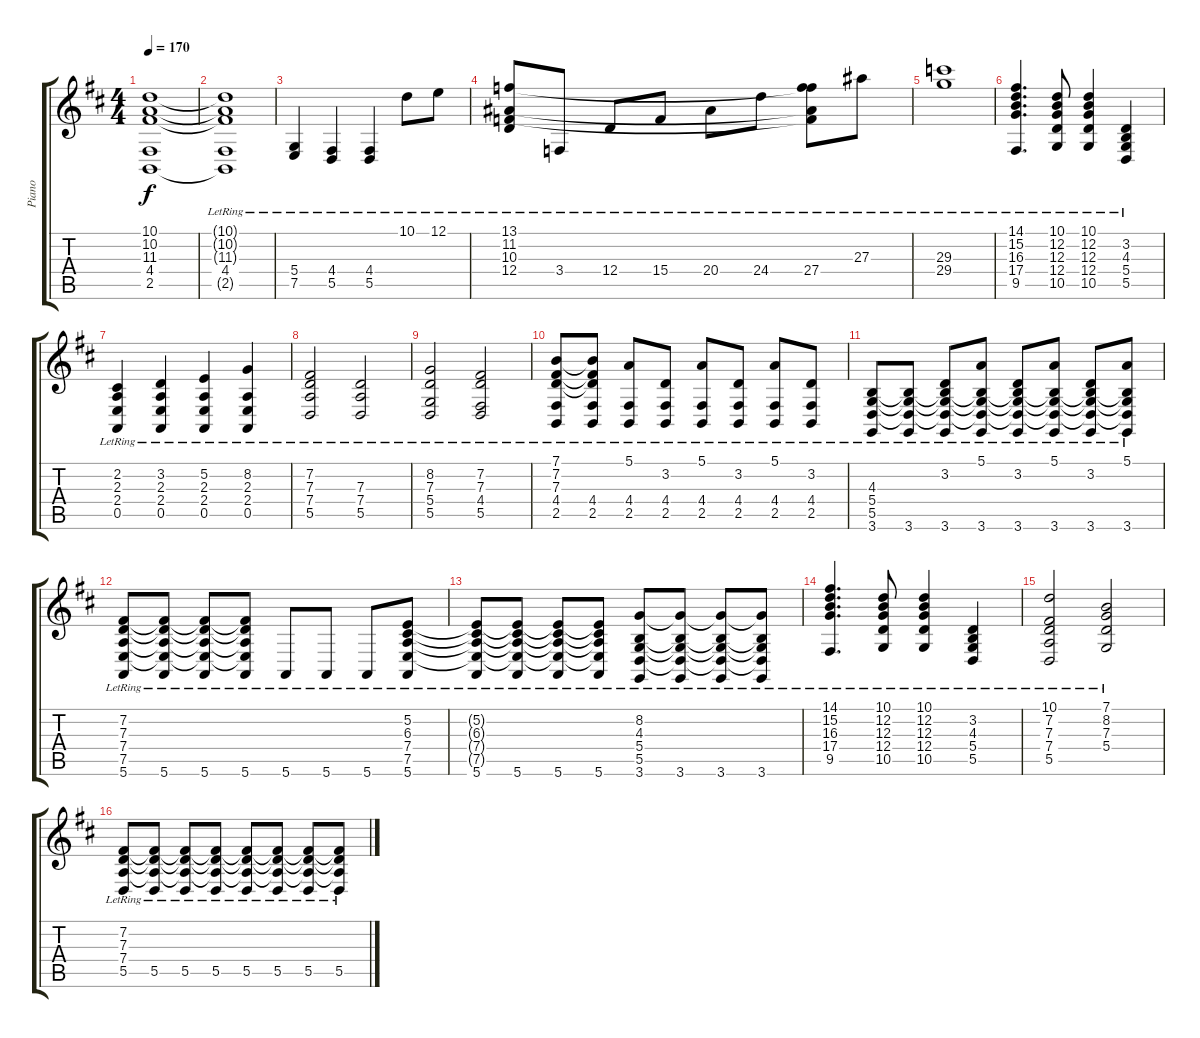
\track ("Piano" "Piano") {instrument acousticgrandpiano}
\staff {score tabs}
\tuning (E4 B3 G3 D3 A2 E2) {hide}
\ts (4 4)
\tempo 170
\clef g2
\ks d
(10.1{t} 10.2{t} 11.3{t} 4.4{t} 2.5{t}).1{dy f} |
(10.1{t} 10.2{t} 11.3{t} 4.4{lr} 2.5{t}).1 |
(5.4{lr} 7.5{lr}).4 (4.4{lr} 5.5{lr}).4 (4.4{lr} 5.5{lr}).4 10.1{lr}.8 12.1{lr}.8 |
(13.1{lr} 11.2{lr} 10.3{lr} 12.4{lr}).8 3.4{lr}.8 12.4{lr}.8 15.4{lr}.8 20.4{lr}.8 24.4{lr}.8 (13.1{t} 11.2{t} 10.3{t} 27.4{lr}).8 27.3{lr}.8 |
(29.3{lr} 29.4{lr}).1 |
(14.1{lr} 15.2{lr} 16.3{lr} 17.4{lr} 9.5{lr}).4{d} (10.1{lr} 12.2{lr} 12.3{lr} 12.4{lr} 10.5{lr}).8 (10.1{lr} 12.2{lr} 12.3{lr} 12.4{lr} 10.5{lr}).4 (3.2{lr} 4.3{lr} 5.4{lr} 5.5{lr}).4 |
(2.2{lr} 2.3{lr} 2.4{lr} 0.5{lr}).4 (3.2{lr} 2.3{lr} 2.4{lr} 0.5{lr}).4 (5.2{lr} 2.3{lr} 2.4{lr} 0.5{lr}).4 (8.2{lr} 2.3{lr} 2.4{lr} 0.5{lr}).4 |
(7.2{lr} 7.3{lr} 7.4{lr} 5.5{lr}).2 (7.3{lr} 7.4{lr} 5.5{lr}).2 |
(8.2{lr} 7.3{lr} 5.4{lr} 5.5{lr}).2 (7.2{lr} 7.3{lr} 4.4{lr} 5.5{lr}).2 |
(7.1{lr} 7.2{lr} 7.3{lr} 4.4{lr} 2.5{lr}).8 (7.1{t} 7.2{t} 7.3{t} 4.4{lr} 2.5{lr}).8 (5.1{lr} 4.4{lr} 2.5{lr}).8 (3.2{lr} 4.4{lr} 2.5{lr}).8 (5.1{lr} 4.4{lr} 2.5{lr}).8 (3.2{lr} 4.4{lr} 2.5{lr}).8 (5.1{lr} 4.4{lr} 2.5{lr}).8 (3.2{lr} 4.4{lr} 2.5{lr}).8 |
(4.3{lr} 5.4{lr} 5.5{lr} 3.6{lr}).8 (4.3{t} 5.4{t} 5.5{t} 3.6{lr}).8 (3.2{lr} 4.3{t} 5.4{t} 5.5{t} 3.6{lr}).8 (5.1{lr} 4.3{t} 5.4{t} 5.5{t} 3.6{lr}).8 (3.2{lr} 4.3{t} 5.4{t} 5.5{t} 3.6{lr}).8 (5.1{lr} 4.3{t} 5.4{t} 5.5{t} 3.6{lr}).8 (3.2{lr} 4.3{t} 5.4{t} 5.5{t} 3.6{lr}).8 (5.1{lr} 4.3{t} 5.4{t} 5.5{t} 3.6{lr}).8 |
(7.2{lr} 7.3{lr} 7.4{lr} 7.5{lr} 5.6{lr}).8 (7.2{t} 7.3{t} 7.4{t} 7.5{t} 5.6{lr}).8 (7.2{t} 7.3{t} 7.4{t} 7.5{t} 5.6{lr}).8 (7.2{t} 7.3{t} 7.4{t} 7.5{t} 5.6{lr}).8 5.6{lr}.8 5.6{lr}.8 5.6{lr}.8 (5.2{lr} 6.3{lr} 7.4{lr} 7.5{lr} 5.6{lr}).8 |
(5.2{t} 6.3{t} 7.4{t} 7.5{t} 5.6{lr}).8 (5.2{t} 6.3{t} 7.4{t} 7.5{t} 5.6{lr}).8 (5.2{t} 6.3{t} 7.4{t} 7.5{t} 5.6{lr}).8 (5.2{t} 6.3{t} 7.4{t} 7.5{t} 5.6{lr}).8 (8.2{lr} 4.3{lr} 5.4{lr} 5.5{lr} 3.6{lr}).8 (8.2{t} 4.3{t} 5.4{t} 5.5{t} 3.6{lr}).8 (8.2{t} 4.3{t} 5.4{t} 5.5{t} 3.6{lr}).8 (8.2{t} 4.3{t} 5.4{t} 5.5{t} 3.6{lr}).8 |
(14.1{lr} 15.2{lr} 16.3{lr} 17.4{lr} 9.5{lr}).4{d} (10.1{lr} 12.2{lr} 12.3{lr} 12.4{lr} 10.5{lr}).8 (10.1{lr} 12.2{lr} 12.3{lr} 12.4{lr} 10.5{lr}).4 (3.2{lr} 4.3{lr} 5.4{lr} 5.5{lr}).4 |
(10.1{lr} 7.2{lr} 7.3{lr} 7.4{lr} 5.5{lr}).2 (7.1{lr} 8.2{lr} 7.3{lr} 5.4{lr}).2 |
(7.2{lr} 7.3{lr} 7.4{lr} 5.5{lr}).8 (7.2{t} 7.3{t} 7.4{t} 5.5{lr}).8 (7.2{t} 7.3{t} 7.4{t} 5.5{lr}).8 (7.2{t} 7.3{t} 7.4{t} 5.5{lr}).8 (7.2{t} 7.3{t} 7.4{t} 5.5{lr}).8 (7.2{t} 7.3{t} 7.4{t} 5.5{lr}).8 (7.2{t} 7.3{t} 7.4{t} 5.5{lr}).8 (7.2{t} 7.3{t} 7.4{t} 5.5{lr}).8
